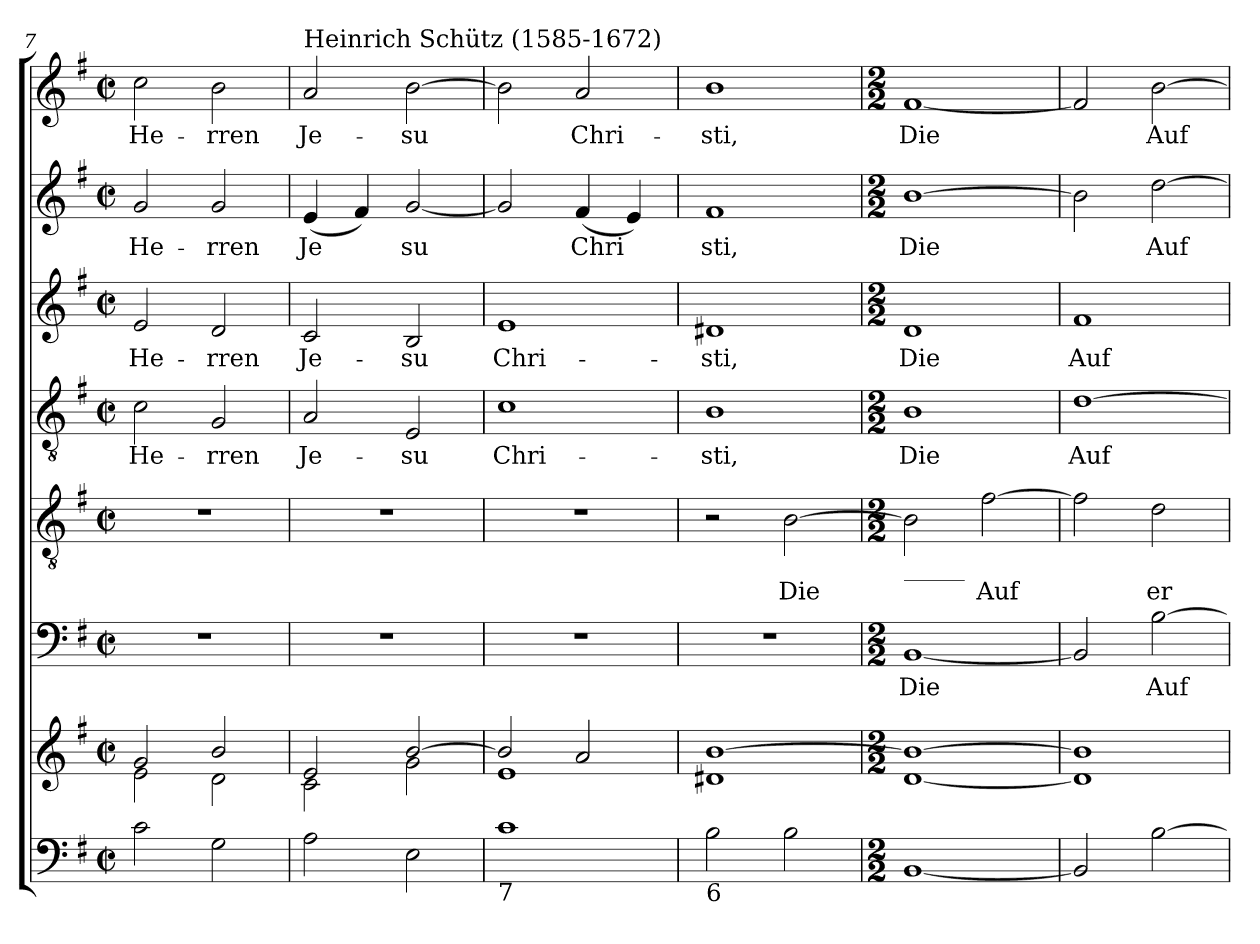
**kern	**kern	**kern	**text	**kern	**text	**kern	**text	**kern	**text	**kern	**text	**kern	**text
*part7	*part7	*part6	*part6	*part5	*part5	*part4	*part4	*part3	*part3	*part2	*part2	*part1	*part1
*staff8	*staff7	*staff6	*staff6	*staff5	*staff5	*staff4	*staff4	*staff3	*staff3	*staff2	*staff2	*staff1	*staff1
*clefF4	*clefG2	*clefF4	*	*clefGv2	*	*clefGv2	*	*clefG2	*	*clefG2	*	*clefG2	*
*k[f#]	*k[f#]	*k[f#]	*	*k[f#]	*	*k[f#]	*	*k[f#]	*	*k[f#]	*	*k[f#]	*
*G:	*G:	*G:	*	*G:	*	*G:	*	*G:	*	*G:	*	*G:	*
*M2/2	*M2/2	*M2/2	*	*M2/2	*	*M2/2	*	*M2/2	*	*M2/2	*	*M2/2	*
*met(c|)	*met(c|)	*met(c|)	*	*met(c|)	*	*met(c|)	*	*met(c|)	*	*met(c|)	*	*met(c|)	*
=7	=7	=7	=7	=7	=7	=7	=7	=7	=7	=7	=7	=7	=7
*	*^	*	*	*	*	*	*	*	*	*	*	*	*
!	!	!	!	!	!	!	!	!LO:LY:b	!	!LO:LY:b	!	!LO:LY:b	!	!LO:LY:b
2c\	2g/	2e\	1r	.	1r	.	2c\	He-	2e/	He-	2g/	He-	2cc\	He-
!	!	!	!	!	!	!	!	!LO:LY:b	!	!LO:LY:b	!	!LO:LY:b	!	!LO:LY:b
2G\	2b/	2d\	.	.	.	.	2G/	-rren	2d/	-rren	2g/	-rren	2b\	-rren
=8	=8	=8	=8	=8	=8	=8	=8	=8	=8	=8	=8	=8	=8	=8
!	!	!	!	!	!	!	!	!	!	!	!	!	!LO:TX:a:t=Heinrich Schütz (1585-1672)	!
!	!	!	!	!	!	!	!	!LO:LY:b	!	!LO:LY:b	!	!LO:LY:b	!	!LO:LY:b
2A\	2e/	2c\	1r	.	1r	.	2A/	Je-	2c/	Je-	(<4e/	Je	2a/	Je-
.	.	.	.	.	.	.	.	.	.	.	4f#/)	.	.	.
!	!	!	!	!	!	!	!	!LO:LY:b	!	!LO:LY:b	!	!LO:LY:b	!	!LO:LY:b
2E\	[>2b/	2g\	.	.	.	.	2E/	-su	2B/	-su	[2g/	su	[2b\	-su
=9	=9	=9	=9	=9	=9	=9	=9	=9	=9	=9	=9	=9	=9	=9
!LO:TX:b:t=7	!	!	!	!	!	!	!	!	!	!	!	!	!	!
!	!	!	!	!	!	!	!	!LO:LY:b	!	!LO:LY:b	!	!	!	!
1c	2b/]	1e	1r	.	1r	.	1c	Chri-	1e	Chri-	2g/]	.	2b\]	.
!	!	!	!	!	!	!	!	!	!	!	!	!LO:LY:b	!	!LO:LY:b
.	2a/	.	.	.	.	.	.	.	.	.	(<4f#/	Chri	2a/	Chri-
.	.	.	.	.	.	.	.	.	.	.	4e/)	.	.	.
=10	=10	=10	=10	=10	=10	=10	=10	=10	=10	=10	=10	=10	=10	=10
!LO:TX:b:t=6	!	!	!	!	!	!	!	!	!	!	!	!	!	!
!	!	!	!	!	!	!	!	!LO:LY:b	!	!LO:LY:b	!	!LO:LY:b	!	!LO:LY:b
2B\	[>1b	1d#X	1r	.	2r	.	1B	-sti,	1d#X	-sti,	1f#	sti,	1b	-sti,
!	!	!	!	!	!	!LO:LY:b	!	!	!	!	!	!	!	!
2B\	.	.	.	.	[2B\	Die	.	.	.	.	.	.	.	.
!!LO:LB:g=z
=11	=11	=11	=11	=11	=11	=11	=11	=11	=11	=11	=11	=11	=11	=11
*M2/2	*M2/2	*	*M2/2	*	*M2/2	*	*M2/2	*	*M2/2	*	*M2/2	*	*M2/2	*
!	!	!	!	!	!LO:TX:b:t=_____	!	!	!	!	!	!	!	!	!
!	!	!	!	!LO:LY:b	!	!	!	!LO:LY:b	!	!LO:LY:b	!	!LO:LY:b	!	!LO:LY:b
[1BB	1b_	[<1d	[1BB	Die	2B\]	.	1B	Die	1d	Die	[1b	Die	[1f#	Die
!	!	!	!	!	!	!LO:LY:b	!	!	!	!	!	!	!	!
.	.	.	.	.	[2f#\	Auf	.	.	.	.	.	.	.	.
=12	=12	=12	=12	=12	=12	=12	=12	=12	=12	=12	=12	=12	=12	=12
!	!	!	!	!	!	!	!	!LO:LY:b	!	!LO:LY:b	!	!	!	!
2BB/]	1b]	1d]	2BB/]	.	2f#\]	.	[1d	Auf	1f#	Auf-	2b\]	.	2f#/]	.
!	!	!	!	!LO:LY:b	!	!LO:LY:b	!	!	!	!	!	!LO:LY:b	!	!LO:LY:b
[2B\	.	.	[2B\	Auf	2d\	er-	.	.	.	.	[2dd\	Auf	[2b\	Auf
*	*v	*v	*	*	*	*	*	*	*	*	*	*	*	*
=	=	=	=	=	=	=	=	=	=	=	=	=	=
*-	*-	*-	*-	*-	*-	*-	*-	*-	*-	*-	*-	*-	*-
